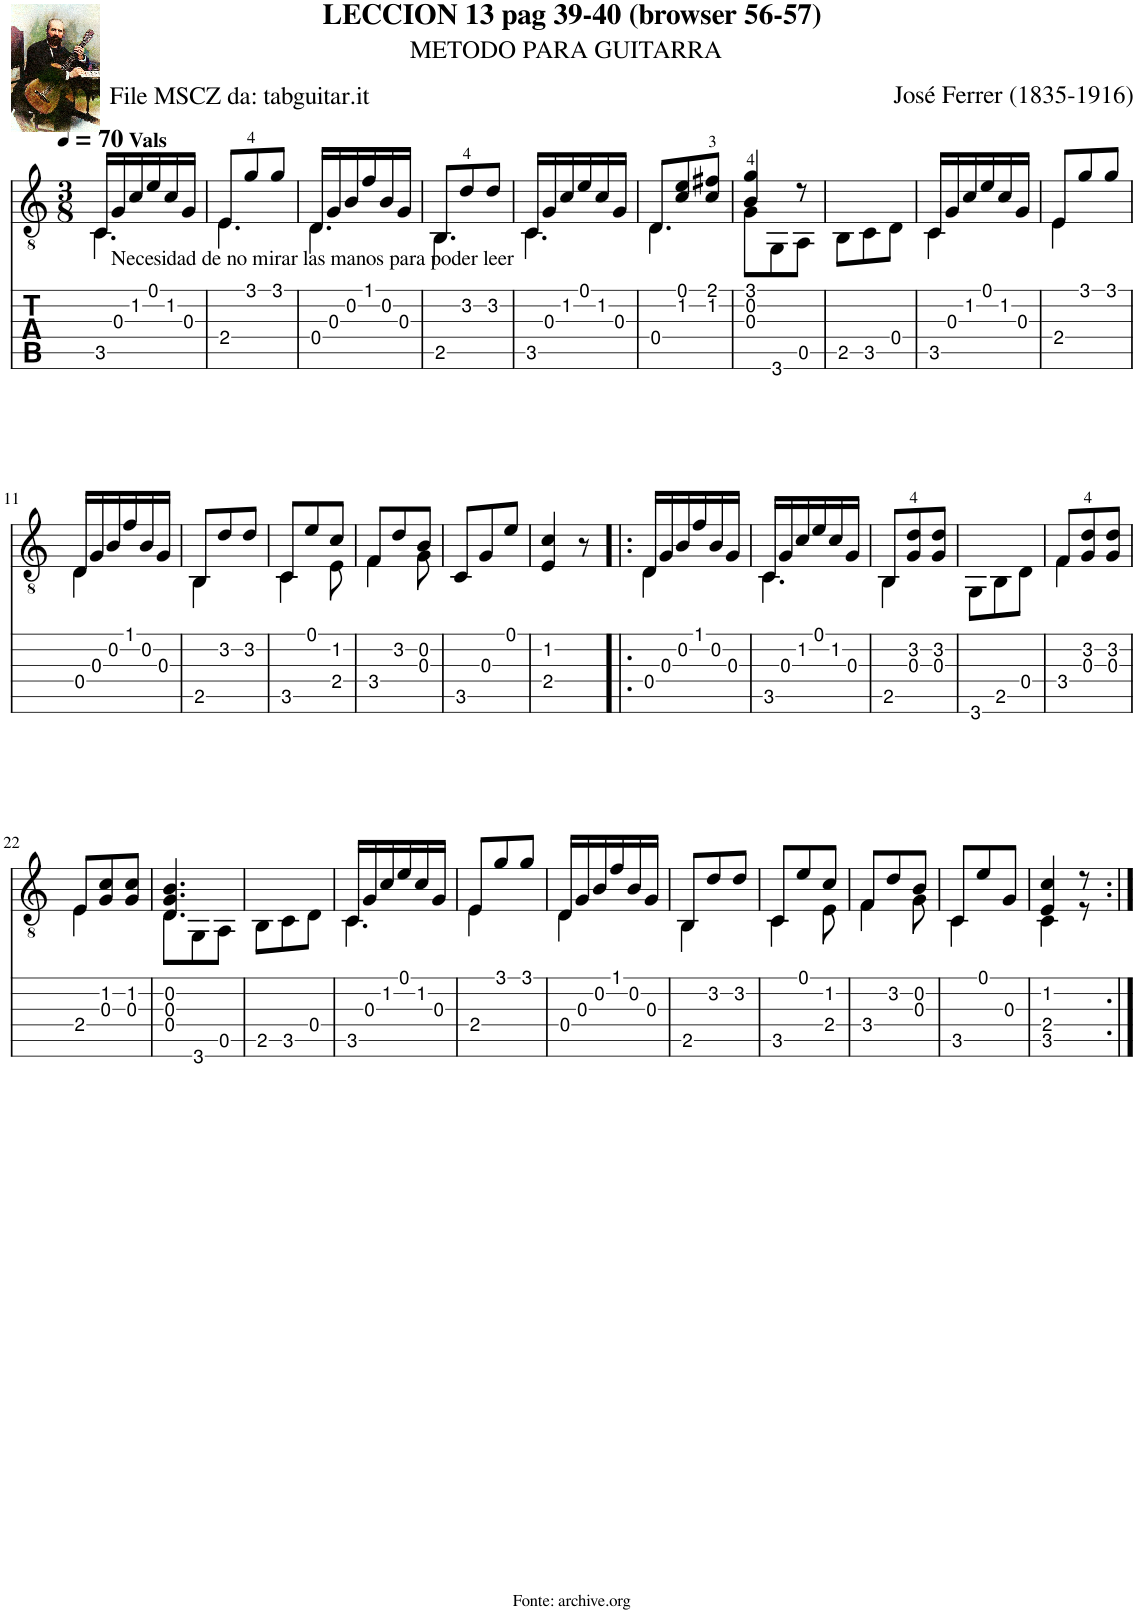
**kern	**kern
*part1	*part1
*staff2	*staff1
*I"Guitar	*
*I'Guit.	*
*stria6	*
*	*clefGv2
*k[]	*k[]
*M3/8	*M3/8
*MM70	*MM70
=1	=1
*^	*^
16CLL	4.C	16C/LL	4.C\
!	!	!LO:TX:b:t=Necesidad de no mirar las manos para poder leer	!
16G	.	16G/	.
!	!	!LO:TX:a:B:t=Vals	!
16c	.	16c/	.
16e	.	16e/	.
16c	.	16c/	.
16GJJ	.	16G/JJ	.
=2	=2	=2	=2
8EL	4.E	8E/L	4.E\
8g	.	8g/	.
8gJ	.	8g/J	.
=3	=3	=3	=3
16DLL	4.D	16D/LL	4.D\
16G	.	16G/	.
16B	.	16B/	.
16f	.	16f/	.
16B	.	16B/	.
16GJJ	.	16G/JJ	.
=4	=4	=4	=4
8BBL	4.BB	8BB/L	4.BB\
8d	.	8d/	.
8dJ	.	8d/J	.
=5	=5	=5	=5
16CLL	4.C	16C/LL	4.C\
16G	.	16G/	.
16c	.	16c/	.
16e	.	16e/	.
16c	.	16c/	.
16GJJ	.	16G/JJ	.
=6	=6	=6	=6
8DL	4.D	8D/L	4.D\
8c\ 8e\	.	8c/ 8e/	.
8c\ 8f#\J	.	8c/ 8f#X/J	.
=7	=7	=7	=7
4B 4g	8GL	4B/ 4g/	8G\L
.	8GG	.	8GG\
8r	8AAJ	8r	8AA\J
*v	*v	*	*
*	*v	*v
=8	=8
8BBL	8BB\L
8C	8C\
8DJ	8D\J
=9	=9
*^	*^
16CLL	4.C	16C/LL	4.C\
16G	.	16G/	.
16c	.	16c/	.
16e	.	16e/	.
16c	.	16c/	.
16GJJ	.	16G/JJ	.
=10	=10	=10	=10
8EL	4.E	8E/L	4.E\
8g	.	8g/	.
8gJ	.	8g/J	.
!!LO:LB:g=z	!!
=11	=11	=11	=11
16DLL	4.D	16D/LL	4.D\
16G	.	16G/	.
16B	.	16B/	.
16f	.	16f/	.
16B	.	16B/	.
16GJJ	.	16G/JJ	.
=12	=12	=12	=12
8BBL	4.BB	8BB/L	4.BB\
8d	.	8d/	.
8dJ	.	8d/J	.
=13	=13	=13	=13
8CL	4C	8C/L	4C\
8e	.	8e/	.
8cJ	8E	8c/J	8E\
=14	=14	=14	=14
8FL	4F	8F/L	4F\
8d	.	8d/	.
8BJ	8G	8B/J	8G\
*v	*v	*	*
*	*v	*v
=15	=15
8CL	8C/L
8G	8G/
8eJ	8e/J
=16	=16
4E 4c	4E/ 4c/
8r	8r
=17!|:	=17!|:
*^	*^
16DLL	4.D	16D/LL	4.D\
16G	.	16G/	.
16B	.	16B/	.
16f	.	16f/	.
16B	.	16B/	.
16GJJ	.	16G/JJ	.
=18	=18	=18	=18
16CLL	4.C	16C/LL	4.C\
16G	.	16G/	.
16c	.	16c/	.
16e	.	16e/	.
16c	.	16c/	.
16GJJ	.	16G/JJ	.
=19	=19	=19	=19
8BBL	4.BB	8BB/L	4.BB\
8G\ 8d\	.	8G/ 8d/	.
8G\ 8d\J	.	8G/ 8d/J	.
*v	*v	*	*
*	*v	*v
=20	=20
8GGL	8GG\L
8BB	8BB\
8DJ	8D\J
=21	=21
*^	*^
8FL	4.F	8F/L	4.F\
8G\ 8d\	.	8G/ 8d/	.
8G\ 8d\J	.	8G/ 8d/J	.
!!LO:LB:g=z	!!
=22	=22	=22	=22
8EL	4.E	8E/L	4.E\
8G\ 8c\	.	8G/ 8c/	.
8G\ 8c\J	.	8G/ 8c/J	.
=23	=23	=23	=23
4.D 4.G 4.B	8DL	4.D/ 4.G/ 4.B/	8D\L
.	8GG	.	8GG\
.	8AAJ	.	8AA\J
*v	*v	*	*
*	*v	*v
=24	=24
8BBL	8BB\L
8C	8C\
8DJ	8D\J
=25	=25
*^	*^
16CLL	4.C	16C/LL	4.C\
16G	.	16G/	.
16c	.	16c/	.
16e	.	16e/	.
16c	.	16c/	.
16GJJ	.	16G/JJ	.
=26	=26	=26	=26
8EL	4.E	8E/L	4.E\
8g	.	8g/	.
8gJ	.	8g/J	.
=27	=27	=27	=27
16DLL	4.D	16D/LL	4.D\
16G	.	16G/	.
16B	.	16B/	.
16f	.	16f/	.
16B	.	16B/	.
16GJJ	.	16G/JJ	.
=28	=28	=28	=28
8BBL	4.BB	8BB/L	4.BB\
8d	.	8d/	.
8dJ	.	8d/J	.
=29	=29	=29	=29
8CL	4C	8C/L	4C\
8e	.	8e/	.
8cJ	8E	8c/J	8E\
=30	=30	=30	=30
8FL	4F	8F/L	4F\
8d	.	8d/	.
8BJ	8G	8B/J	8G\
=31	=31	=31	=31
8CL	4.C	8C/L	4.C\
8e	.	8e/	.
8GJ	.	8G/J	.
=32	=32	=32	=32
4E 4c	4C	4E/ 4c/	4C\
8r	8r	8r	8r
*v	*v	*	*
*	*v	*v
=:|!	=:|!
*-	*-
